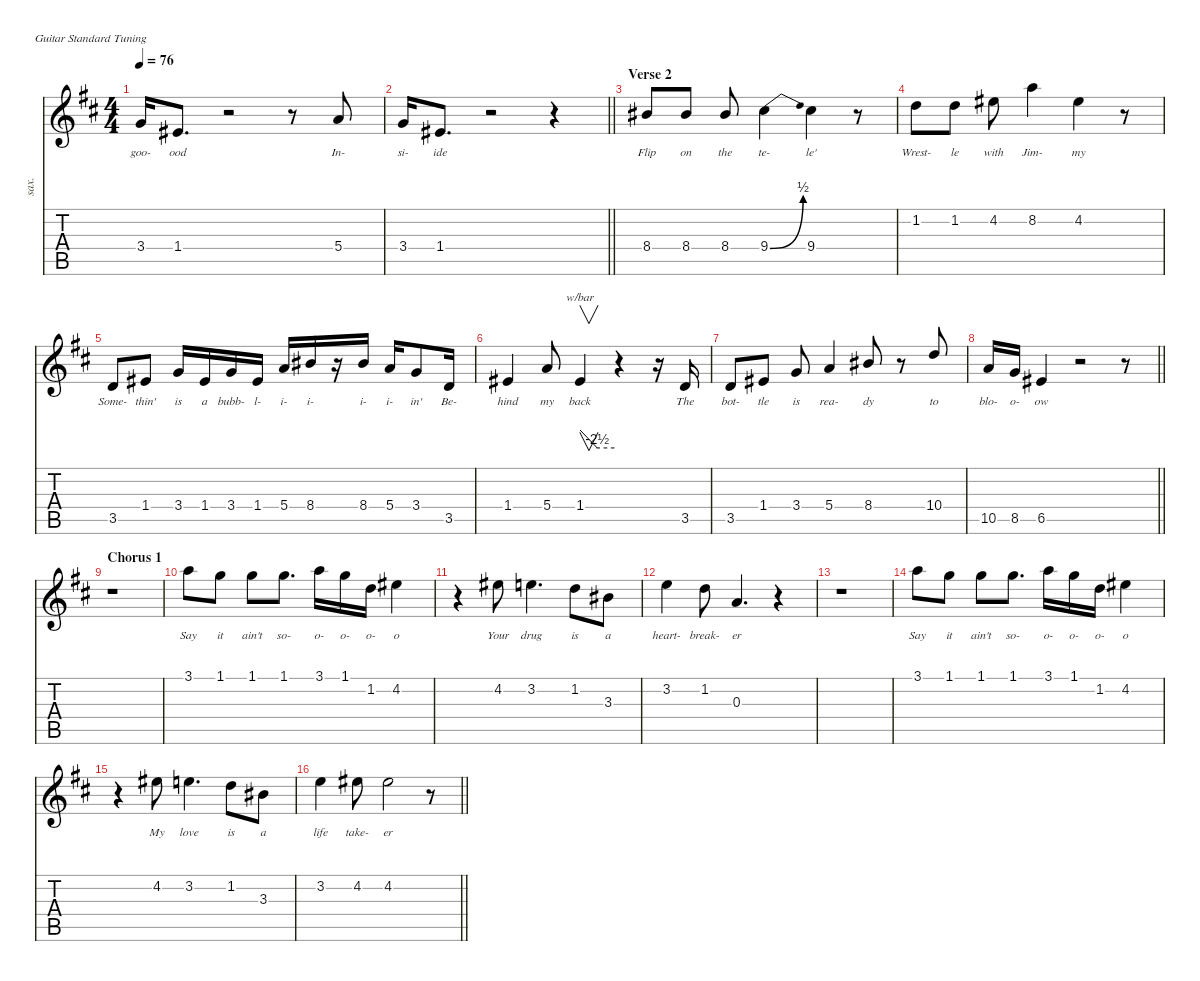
\defaultSystemsLayout 4
\hideDynamics
\bracketExtendMode nobrackets
\otherSystemsTrackNameOrientation horizontal
\track ("Vocal" "sax.") {mute instrument tenorsax}
\staff {score tabs}
\tuning (E4 B3 G3 D3 A2 E2)
\displaytranspose 14
\ts (4 4)
\tempo 76
\clef g2
\ks d
3.4{acc forcenatural}.16{lyrics (0 "goo-") lyrics (1 "") lyrics (2 "") lyrics (3 "") lyrics (4 "") dy ff beam Up} 1.4{acc #}.8{d lyrics (0 "ood") lyrics (1 "") lyrics (2 "") lyrics (3 "") lyrics (4 "") beam Up} r.2{beam Up} r.8{beam Up} 5.4{acc forcenatural}.8{lyrics (0 "In-") lyrics (1 "") lyrics (2 "") lyrics (3 "") lyrics (4 "") beam Up} |
\barLineRight lightlight
3.4{acc forcenatural}.16{lyrics (0 "si-") lyrics (1 "") lyrics (2 "") lyrics (3 "") lyrics (4 "") beam Up} 1.4{acc #}.8{d lyrics (0 "ide") lyrics (1 "") lyrics (2 "") lyrics (3 "") lyrics (4 "") beam Up} r.2{beam Up} r.4{beam Up} |
\section ("" "Verse 2")
8.4{acc #}.8{lyrics (0 "Flip") lyrics (1 "") lyrics (2 "") lyrics (3 "") lyrics (4 "") beam Up} 8.4{acc #}.8{lyrics (0 "on") lyrics (1 "") lyrics (2 "") lyrics (3 "") lyrics (4 "") beam Up} 8.4{acc #}.8{lyrics (0 "the") lyrics (1 "") lyrics (2 "") lyrics (3 "") lyrics (4 "") beam Up} 9.4{be (bend 0 0 9.999999599999999 2) acc #}.4{lyrics (0 "te-") lyrics (1 "") lyrics (2 "") lyrics (3 "") lyrics (4 "") beam Down} 9.4{acc #}.4{lyrics (0 "le'") lyrics (1 "") lyrics (2 "") lyrics (3 "") lyrics (4 "") beam Down} r.8{beam Down} |
1.2{acc forcenatural}.8{lyrics (0 "Wrest-") lyrics (1 "") lyrics (2 "") lyrics (3 "") lyrics (4 "") beam Down} 1.2{acc forcenatural}.8{lyrics (0 "le") lyrics (1 "") lyrics (2 "") lyrics (3 "") lyrics (4 "") beam Down} 4.2{acc #}.8{lyrics (0 "with") lyrics (1 "") lyrics (2 "") lyrics (3 "") lyrics (4 "") beam Down} 8.2{acc forcenatural}.4{lyrics (0 "Jim-") lyrics (1 "") lyrics (2 "") lyrics (3 "") lyrics (4 "") beam Down} 4.2{acc #}.4{lyrics (0 "my") lyrics (1 "") lyrics (2 "") lyrics (3 "") lyrics (4 "") beam Down} r.8{beam Down} |
3.5{acc forcenatural}.8{lyrics (0 "Some-") lyrics (1 "") lyrics (2 "") lyrics (3 "") lyrics (4 "") beam Up} 1.4{acc #}.8{lyrics (0 "thin'") lyrics (1 "") lyrics (2 "") lyrics (3 "") lyrics (4 "") beam Up} 3.4{acc forcenatural}.16{lyrics (0 "is") lyrics (1 "") lyrics (2 "") lyrics (3 "") lyrics (4 "") beam Up} 1.4{acc #}.16{lyrics (0 "a") lyrics (1 "") lyrics (2 "") lyrics (3 "") lyrics (4 "") beam Up} 3.4{acc forcenatural}.16{lyrics (0 "bubb-") lyrics (1 "") lyrics (2 "") lyrics (3 "") lyrics (4 "") beam Up} 1.4{acc #}.16{lyrics (0 "l-") lyrics (1 "") lyrics (2 "") lyrics (3 "") lyrics (4 "") beam Up} 5.4{acc forcenatural}.16{lyrics (0 "i-") lyrics (1 "") lyrics (2 "") lyrics (3 "") lyrics (4 "") beam Up} 8.4{acc #}.16{lyrics (0 "i-") lyrics (1 "") lyrics (2 "") lyrics (3 "") lyrics (4 "") beam Up} r.16{beam Up} 8.4{acc #}.16{lyrics (0 "i-") lyrics (1 "") lyrics (2 "") lyrics (3 "") lyrics (4 "") beam Up} 5.4{acc forcenatural}.16{lyrics (0 "i-") lyrics (1 "") lyrics (2 "") lyrics (3 "") lyrics (4 "") beam Up} 3.4{acc forcenatural}.8{lyrics (0 "in'") lyrics (1 "") lyrics (2 "") lyrics (3 "") lyrics (4 "") beam Up} 3.5{acc forcenatural}.16{lyrics (0 "Be-") lyrics (1 "") lyrics (2 "") lyrics (3 "") lyrics (4 "") beam Up} |
1.4{acc #}.4{lyrics (0 "hind") lyrics (1 "") lyrics (2 "") lyrics (3 "") lyrics (4 "") beam Up} 5.4{acc forcenatural}.8{lyrics (0 "my") lyrics (1 "") lyrics (2 "") lyrics (3 "") lyrics (4 "") beam Up} 1.4{acc #}.4{v tbe (custom default 0 0 30 -10 30 -10 60 -10) lyrics (0 "back") lyrics (1 "") lyrics (2 "") lyrics (3 "") lyrics (4 "") beam Up} r.4{beam Up} r.16{beam Up} 3.5{acc forcenatural}.16{lyrics (0 "The") lyrics (1 "") lyrics (2 "") lyrics (3 "") lyrics (4 "") beam Up} |
3.5{acc forcenatural}.8{lyrics (0 "bot-") lyrics (1 "") lyrics (2 "") lyrics (3 "") lyrics (4 "") beam Up} 1.4{acc #}.8{lyrics (0 "tle") lyrics (1 "") lyrics (2 "") lyrics (3 "") lyrics (4 "") beam Up} 3.4{acc forcenatural}.8{lyrics (0 "is") lyrics (1 "") lyrics (2 "") lyrics (3 "") lyrics (4 "") beam Up} 5.4{acc forcenatural}.4{lyrics (0 "rea-") lyrics (1 "") lyrics (2 "") lyrics (3 "") lyrics (4 "") beam Up} 8.4{acc #}.8{lyrics (0 "dy") lyrics (1 "") lyrics (2 "") lyrics (3 "") lyrics (4 "") beam Up} r.8{beam Up} 10.4{acc forcenatural}.8{lyrics (0 "to") lyrics (1 "") lyrics (2 "") lyrics (3 "") lyrics (4 "") beam Down} |
\barLineRight lightlight
10.5{acc forcenatural}.16{lyrics (0 "blo-") lyrics (1 "") lyrics (2 "") lyrics (3 "") lyrics (4 "") beam Up} 8.5{acc forcenatural}.16{lyrics (0 "o-") lyrics (1 "") lyrics (2 "") lyrics (3 "") lyrics (4 "") beam Up} 6.5{acc #}.4{lyrics (0 "ow") lyrics (1 "") lyrics (2 "") lyrics (3 "") lyrics (4 "") beam Up} r.2{beam Up} r.8{beam Up} |
\section ("" "Chorus 1")
r.1{beam Down} |
3.1{acc forcenatural}.8{lyrics (0 "Say") lyrics (1 "") lyrics (2 "") lyrics (3 "") lyrics (4 "") beam Down} 1.1{acc forcenatural}.8{lyrics (0 "it") lyrics (1 "") lyrics (2 "") lyrics (3 "") lyrics (4 "") beam Down} 1.1{acc forcenatural}.8{lyrics (0 "ain't") lyrics (1 "") lyrics (2 "") lyrics (3 "") lyrics (4 "") beam Down} 1.1{acc forcenatural}.8{d lyrics (0 "so-") lyrics (1 "") lyrics (2 "") lyrics (3 "") lyrics (4 "") beam Down} 3.1{acc forcenatural}.16{lyrics (0 "o-") lyrics (1 "") lyrics (2 "") lyrics (3 "") lyrics (4 "") beam Down} 1.1{acc forcenatural}.16{lyrics (0 "o-") lyrics (1 "") lyrics (2 "") lyrics (3 "") lyrics (4 "") beam Down} 1.2{acc forcenatural}.16{lyrics (0 "o-") lyrics (1 "") lyrics (2 "") lyrics (3 "") lyrics (4 "") beam Down} 4.2{acc #}.4{lyrics (0 "o") lyrics (1 "") lyrics (2 "") lyrics (3 "") lyrics (4 "") beam Down} |
r.4{beam Down} 4.2{acc #}.8{lyrics (0 "Your") lyrics (1 "") lyrics (2 "") lyrics (3 "") lyrics (4 "") beam Down} 3.2{acc forcenatural}.4{d lyrics (0 "drug") lyrics (1 "") lyrics (2 "") lyrics (3 "") lyrics (4 "") beam Down} 1.2{acc forcenatural}.8{lyrics (0 "is") lyrics (1 "") lyrics (2 "") lyrics (3 "") lyrics (4 "") beam Down} 3.3{acc #}.8{lyrics (0 "a") lyrics (1 "") lyrics (2 "") lyrics (3 "") lyrics (4 "") beam Down} |
3.2{acc forcenatural}.4{lyrics (0 "heart-") lyrics (1 "") lyrics (2 "") lyrics (3 "") lyrics (4 "") beam Down} 1.2{acc forcenatural}.8{lyrics (0 "break-") lyrics (1 "") lyrics (2 "") lyrics (3 "") lyrics (4 "") beam Down} 0.3{acc forcenatural}.4{d lyrics (0 "er") lyrics (1 "") lyrics (2 "") lyrics (3 "") lyrics (4 "") beam Up} r.4{beam Up} |
r.1{beam Down} |
3.1{acc forcenatural}.8{lyrics (0 "Say") lyrics (1 "") lyrics (2 "") lyrics (3 "") lyrics (4 "") beam Down} 1.1{acc forcenatural}.8{lyrics (0 "it") lyrics (1 "") lyrics (2 "") lyrics (3 "") lyrics (4 "") beam Down} 1.1{acc forcenatural}.8{lyrics (0 "ain't") lyrics (1 "") lyrics (2 "") lyrics (3 "") lyrics (4 "") beam Down} 1.1{acc forcenatural}.8{d lyrics (0 "so-") lyrics (1 "") lyrics (2 "") lyrics (3 "") lyrics (4 "") beam Down} 3.1{acc forcenatural}.16{lyrics (0 "o-") lyrics (1 "") lyrics (2 "") lyrics (3 "") lyrics (4 "") beam Down} 1.1{acc forcenatural}.16{lyrics (0 "o-") lyrics (1 "") lyrics (2 "") lyrics (3 "") lyrics (4 "") beam Down} 1.2{acc forcenatural}.16{lyrics (0 "o-") lyrics (1 "") lyrics (2 "") lyrics (3 "") lyrics (4 "") beam Down} 4.2{acc #}.4{lyrics (0 "o") lyrics (1 "") lyrics (2 "") lyrics (3 "") lyrics (4 "") beam Down} |
r.4{beam Down} 4.2{acc #}.8{lyrics (0 "My") lyrics (1 "") lyrics (2 "") lyrics (3 "") lyrics (4 "") beam Down} 3.2{acc forcenatural}.4{d lyrics (0 "love") lyrics (1 "") lyrics (2 "") lyrics (3 "") lyrics (4 "") beam Down} 1.2{acc forcenatural}.8{lyrics (0 "is") lyrics (1 "") lyrics (2 "") lyrics (3 "") lyrics (4 "") beam Down} 3.3{acc #}.8{lyrics (0 "a") lyrics (1 "") lyrics (2 "") lyrics (3 "") lyrics (4 "") beam Down} |
\barLineRight lightlight
3.2{acc forcenatural}.4{lyrics (0 "life") lyrics (1 "") lyrics (2 "") lyrics (3 "") lyrics (4 "") beam Down} 4.2{acc #}.8{lyrics (0 "take-") lyrics (1 "") lyrics (2 "") lyrics (3 "") lyrics (4 "") beam Down} 4.2{acc #}.2{lyrics (0 "er") lyrics (1 "") lyrics (2 "") lyrics (3 "") lyrics (4 "") beam Down} r.8{beam Down}
